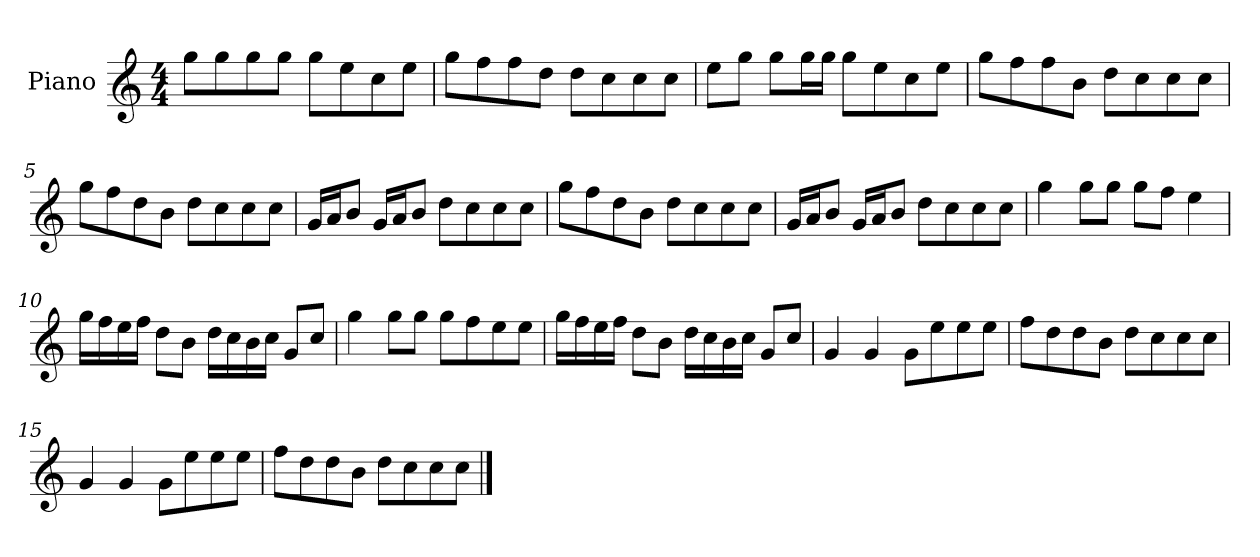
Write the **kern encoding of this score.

**kern
*part1
*staff1
*I"Piano
*I'P-no
*clefG2
*k[]
*M4/4
*MM90
=1
8gg\L
8gg\
8gg\
8gg\J
8gg\L
8ee\
8cc\
8ee\J
=2
8gg\L
8ff\
8ff\
8dd\J
8dd\L
8cc\
8cc\
8cc\J
=3
8ee\L
8gg\J
8gg\L
16gg\L
16gg\JJ
8gg\L
8ee\
8cc\
8ee\J
=4
8gg\L
8ff\
8ff\
8b\J
8dd\L
8cc\
8cc\
8cc\J
=5
8gg\L
8ff\
8dd\
8b\J
8dd\L
8cc\
8cc\
8cc\J
!!LO:LB:g=z
=6
16g/LL
16a/J
8b/J
16g/LL
16a/J
8b/J
8dd\L
8cc\
8cc\
8cc\J
=7
8gg\L
8ff\
8dd\
8b\J
8dd\L
8cc\
8cc\
8cc\J
=8
16g/LL
16a/J
8b/J
16g/LL
16a/J
8b/J
8dd\L
8cc\
8cc\
8cc\J
=9
4gg\
8gg\L
8gg\J
8gg\L
8ff\J
4ee\
=10
16gg\LL
16ff\
16ee\
16ff\JJ
8dd\L
8b\J
16dd\LL
16cc\
16b\
16cc\JJ
8g/L
8cc/J
!!LO:LB:g=z
=11
4gg\
8gg\L
8gg\J
8gg\L
8ff\
8ee\
8ee\J
=12
16gg\LL
16ff\
16ee\
16ff\JJ
8dd\L
8b\J
16dd\LL
16cc\
16b\
16cc\JJ
8g/L
8cc/J
=13
4g/
4g/
8g\L
8ee\
8ee\
8ee\J
=14
8ff\L
8dd\
8dd\
8b\J
8dd\L
8cc\
8cc\
8cc\J
=15
4g/
4g/
8g\L
8ee\
8ee\
8ee\J
!!LO:LB:g=z
=16
8ff\L
8dd\
8dd\
8b\J
8dd\L
8cc\
8cc\
8cc\J
==
*-
